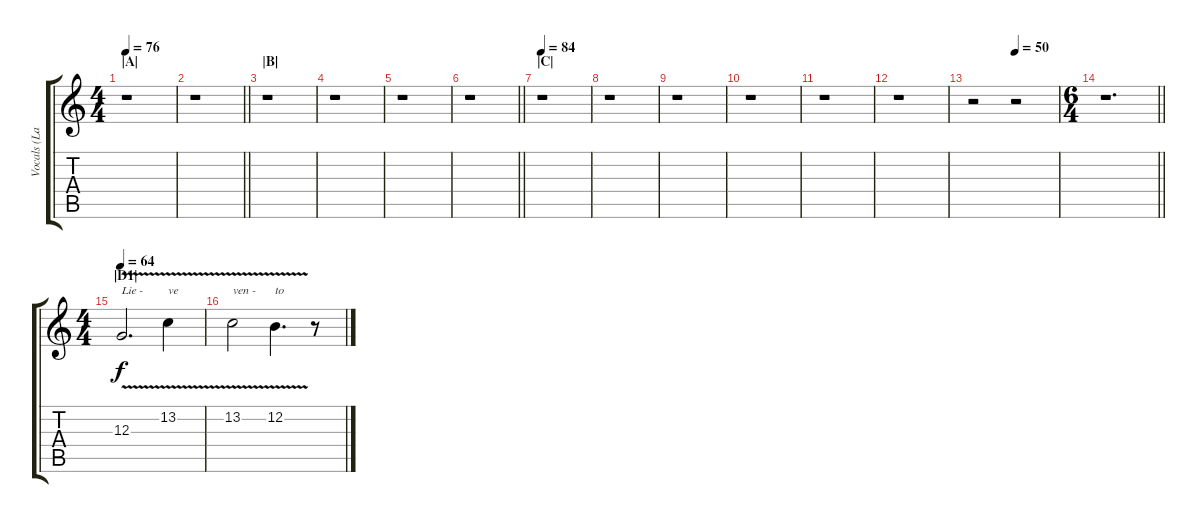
\track ("Vocals (Laura)" "Vocals (La") {instrument piccolo}
\staff {score tabs}
\tuning (E4 B3 G3 D3 A2 E2) {hide}
\ts (4 4)
\section ("" "|A|")
\tempo 76
\clef g2
\ks c
r.1{dy f instrument piccolo} |
\barLineRight lightlight
r.1 |
\section ("" "|B|")
r.1 |
r.1 |
r.1 |
\barLineRight lightlight
r.1 |
\section ("" "|C|")
\tempo 84
r.1 |
r.1 |
r.1 |
r.1 |
r.1 |
r.1 |
\tempo (50 0.5)
r.2 r.2 |
\ts (6 4)
\barLineRight lightlight
r.1{d} |
\ts (4 4)
\section ("" "|D1|")
\tempo 64
12.3{v}.2{d txt "Lie -"} 13.2{v}.4{txt "ve"} |
13.2{v}.2{txt "ven -"} 12.2{v}.4{d txt "to"} r.8
